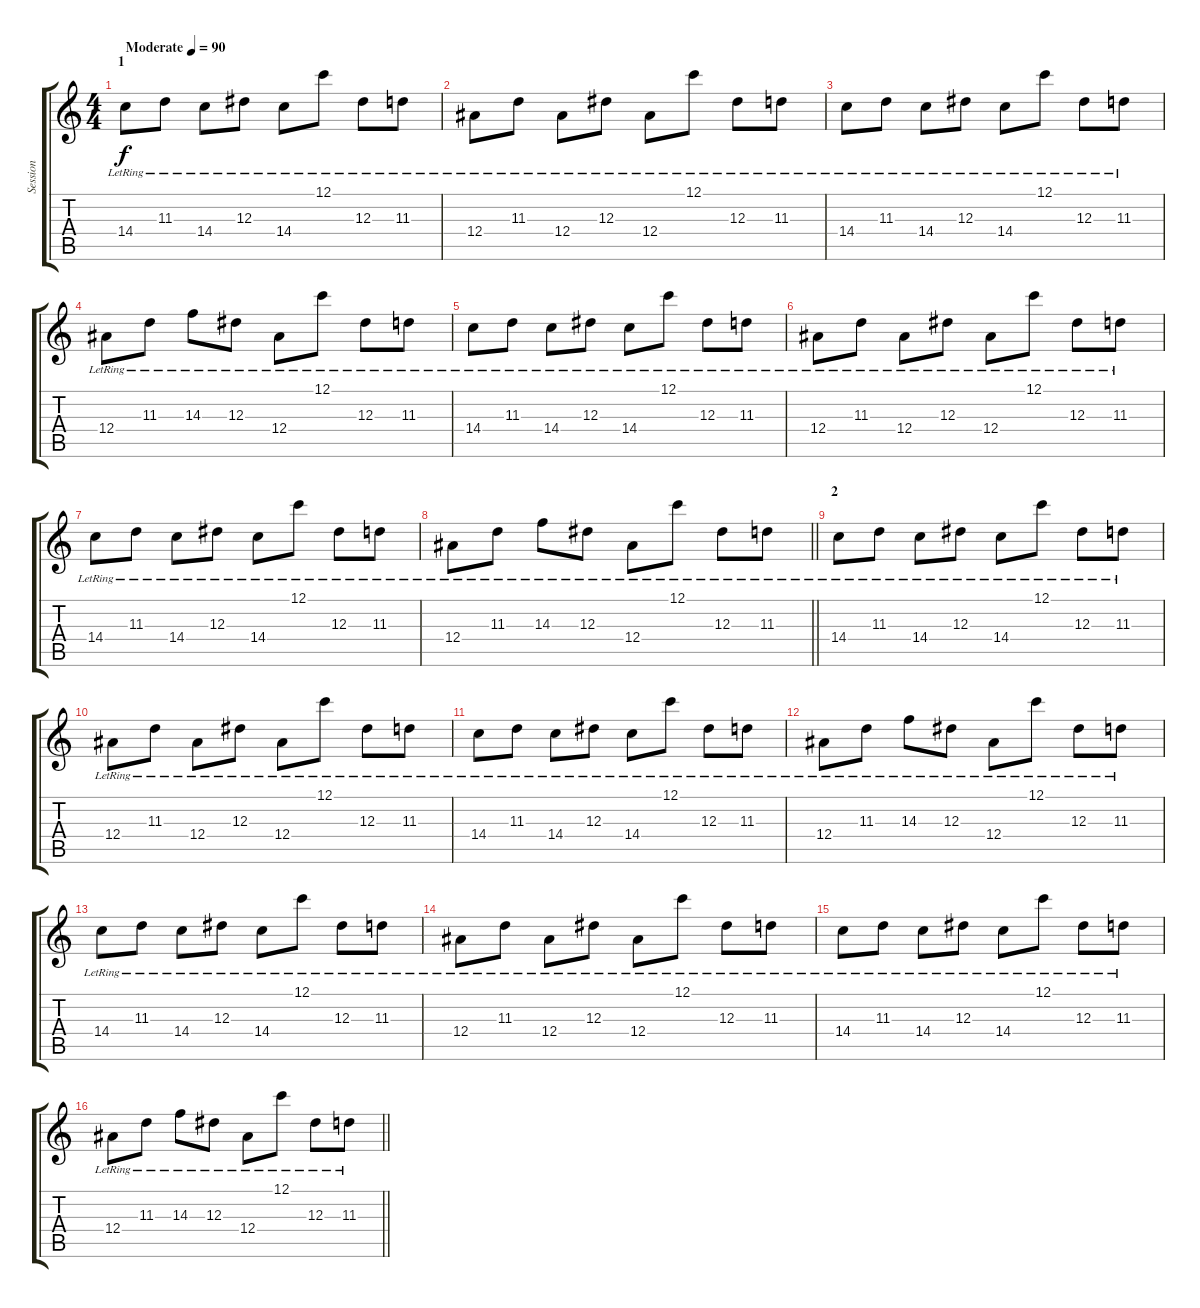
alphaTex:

\track ("Session" "Session") {instrument acousticguitarsteel}
\staff {score tabs}
\tuning (C4 G3 Eb3 Bb2 F2 C2) {hide}
\ts (4 4)
\section ("" "1")
\tempo (90 "Moderate")
\clef g2
\ks c
14.4{lr}.8{dy f volume 12 balance 4 instrument acousticguitarsteel} 11.3{lr}.8 14.4{lr}.8 12.3{lr}.8 14.4{lr}.8 12.1{lr}.8 12.3{lr}.8 11.3{lr}.8 |
12.4{lr}.8 11.3{lr}.8 12.4{lr}.8 12.3{lr}.8 12.4{lr}.8 12.1{lr}.8 12.3{lr}.8 11.3{lr}.8 |
14.4{lr}.8 11.3{lr}.8 14.4{lr}.8 12.3{lr}.8 14.4{lr}.8 12.1{lr}.8 12.3{lr}.8 11.3{lr}.8 |
12.4{lr}.8 11.3{lr}.8 14.3{lr}.8 12.3{lr}.8 12.4{lr}.8 12.1{lr}.8 12.3{lr}.8 11.3{lr}.8 |
14.4{lr}.8 11.3{lr}.8 14.4{lr}.8 12.3{lr}.8 14.4{lr}.8 12.1{lr}.8 12.3{lr}.8 11.3{lr}.8 |
12.4{lr}.8 11.3{lr}.8 12.4{lr}.8 12.3{lr}.8 12.4{lr}.8 12.1{lr}.8 12.3{lr}.8 11.3{lr}.8 |
14.4{lr}.8 11.3{lr}.8 14.4{lr}.8 12.3{lr}.8 14.4{lr}.8 12.1{lr}.8 12.3{lr}.8 11.3{lr}.8 |
\barLineRight lightlight
12.4{lr}.8 11.3{lr}.8 14.3{lr}.8 12.3{lr}.8 12.4{lr}.8 12.1{lr}.8 12.3{lr}.8 11.3{lr}.8 |
\section ("" "2")
14.4{lr}.8 11.3{lr}.8 14.4{lr}.8 12.3{lr}.8 14.4{lr}.8 12.1{lr}.8 12.3{lr}.8 11.3{lr}.8 |
12.4{lr}.8 11.3{lr}.8 12.4{lr}.8 12.3{lr}.8 12.4{lr}.8 12.1{lr}.8 12.3{lr}.8 11.3{lr}.8 |
14.4{lr}.8 11.3{lr}.8 14.4{lr}.8 12.3{lr}.8 14.4{lr}.8 12.1{lr}.8 12.3{lr}.8 11.3{lr}.8 |
12.4{lr}.8 11.3{lr}.8 14.3{lr}.8 12.3{lr}.8 12.4{lr}.8 12.1{lr}.8 12.3{lr}.8 11.3{lr}.8 |
14.4{lr}.8 11.3{lr}.8 14.4{lr}.8 12.3{lr}.8 14.4{lr}.8 12.1{lr}.8 12.3{lr}.8 11.3{lr}.8 |
12.4{lr}.8 11.3{lr}.8 12.4{lr}.8 12.3{lr}.8 12.4{lr}.8 12.1{lr}.8 12.3{lr}.8 11.3{lr}.8 |
14.4{lr}.8 11.3{lr}.8 14.4{lr}.8 12.3{lr}.8 14.4{lr}.8 12.1{lr}.8 12.3{lr}.8 11.3{lr}.8 |
\barLineRight lightlight
12.4{lr}.8 11.3{lr}.8 14.3{lr}.8 12.3{lr}.8 12.4{lr}.8 12.1{lr}.8 12.3{lr}.8 11.3{lr}.8
